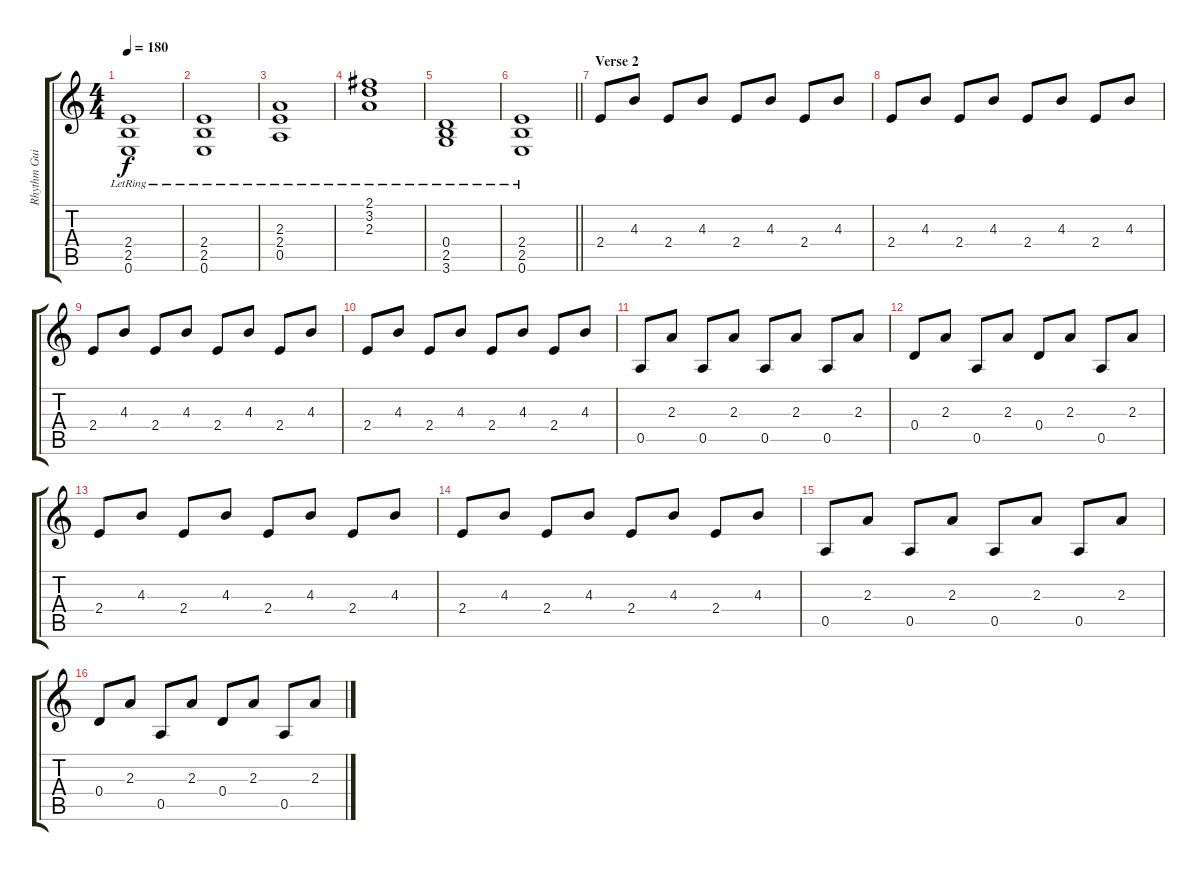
\track ("Rhythm Guitar" "Rhythm Gui") {instrument electricguitarjazz}
\staff {score tabs}
\tuning (E4 B3 G3 D3 A2 E2) {hide}
\ts (4 4)
\tempo 180
\clef g2
\ks c
(2.4{lr} 2.5 0.6).1{dy f} |
(2.4 2.5{lr} 0.6).1 |
(2.3{lr} 2.4 0.5).1 |
(2.1{lr} 3.2{lr} 2.3{lr}).1 |
(0.4{lr} 2.5 3.6).1 |
\barLineRight lightlight
(2.4{lr} 2.5 0.6).1 |
\section ("" "Verse 2")
2.4.8 4.3.8 2.4.8 4.3.8 2.4.8 4.3.8 2.4.8 4.3.8 |
2.4.8 4.3.8 2.4.8 4.3.8 2.4.8 4.3.8 2.4.8 4.3.8 |
2.4.8 4.3.8 2.4.8 4.3.8 2.4.8 4.3.8 2.4.8 4.3.8 |
2.4.8 4.3.8 2.4.8 4.3.8 2.4.8 4.3.8 2.4.8 4.3.8 |
0.5.8 2.3.8 0.5.8 2.3.8 0.5.8 2.3.8 0.5.8 2.3.8 |
0.4.8 2.3.8 0.5.8 2.3.8 0.4.8 2.3.8 0.5.8 2.3.8 |
2.4.8 4.3.8 2.4.8 4.3.8 2.4.8 4.3.8 2.4.8 4.3.8 |
2.4.8 4.3.8 2.4.8 4.3.8 2.4.8 4.3.8 2.4.8 4.3.8 |
0.5.8 2.3.8 0.5.8 2.3.8 0.5.8 2.3.8 0.5.8 2.3.8 |
0.4.8 2.3.8 0.5.8 2.3.8 0.4.8 2.3.8 0.5.8 2.3.8
